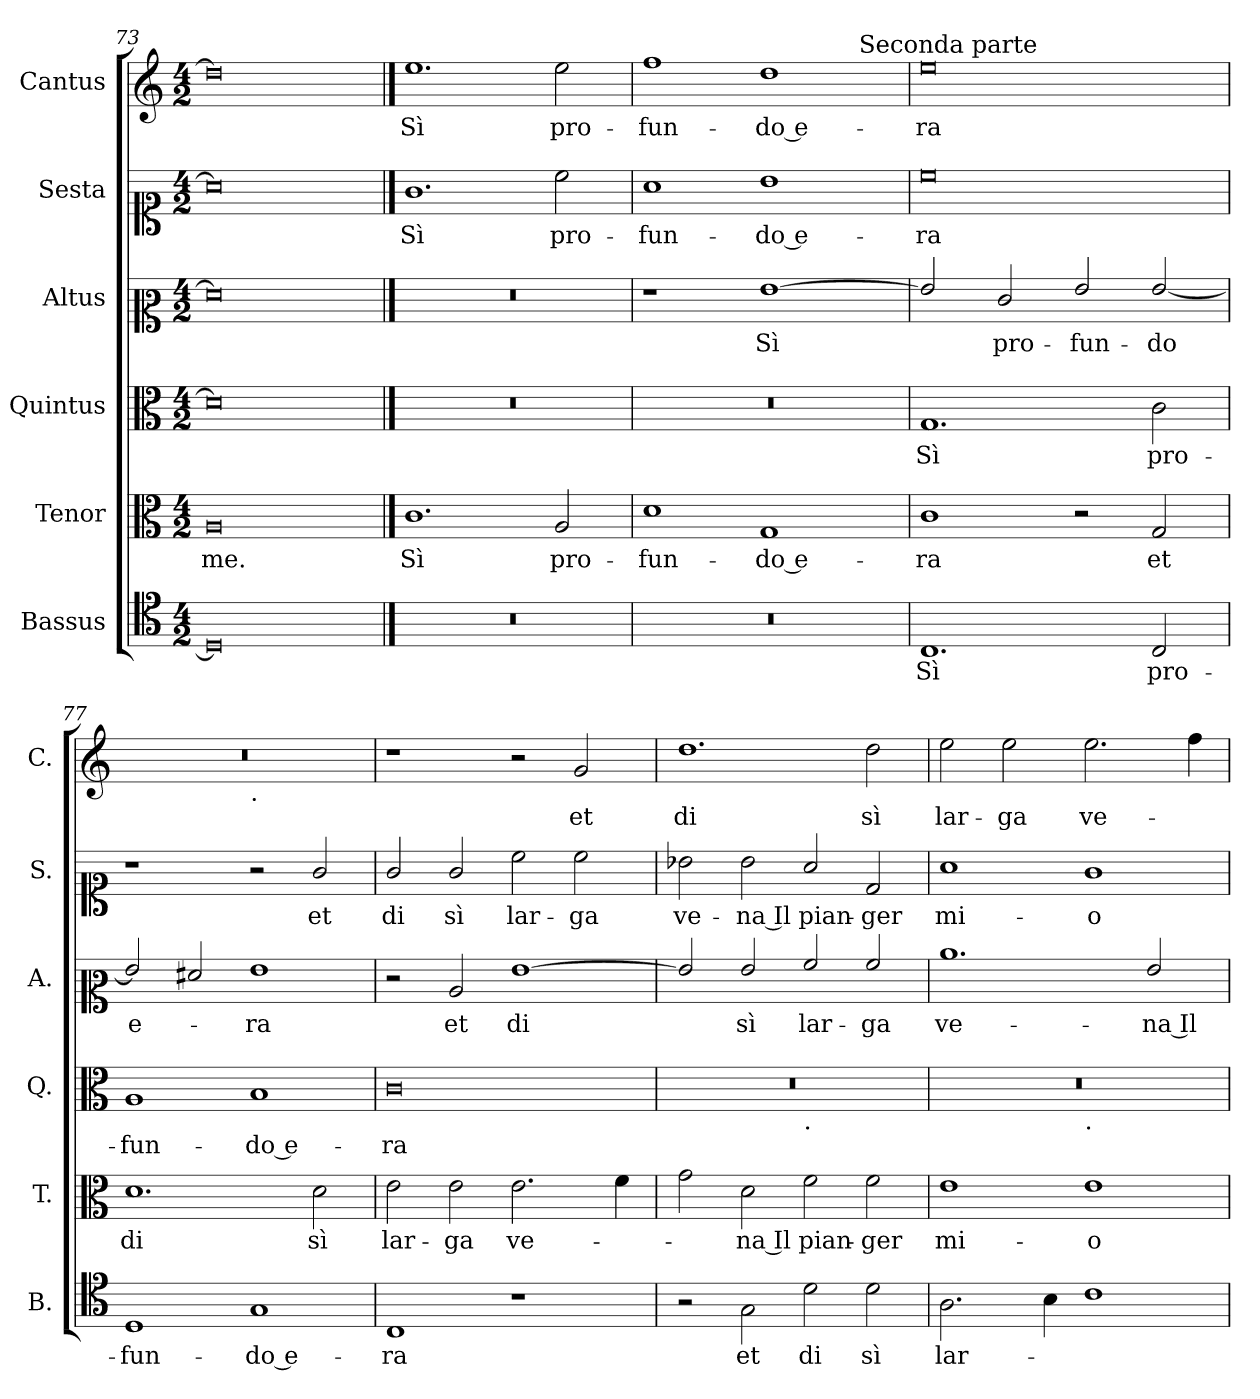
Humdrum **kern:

**kern	**text	**kern	**text	**kern	**text	**kern	**text	**kern	**text	**kern	**text
*part6	*part6	*part5	*part5	*part4	*part4	*part3	*part3	*part2	*part2	*part1	*part1
*staff6	*staff6	*staff5	*staff5	*staff4	*staff4	*staff3	*staff3	*staff2	*staff2	*staff1	*staff1
*I"Bassus	*	*I"Tenor	*	*I"Quintus	*	*I"Altus	*	*I"Sesta	*	*I"Cantus	*
*I'B.	*	*I'T.	*	*I'Q.	*	*I'A.	*	*I'S.	*	*I'C.	*
*clefC4	*	*clefC3	*	*clefC3	*	*clefC2	*	*clefC1	*	*clefG2	*
*k[]	*	*k[]	*	*k[]	*	*k[]	*	*k[]	*	*k[]	*
*M4/2	*	*M4/2	*	*M4/2	*	*M4/2	*	*M4/2	*	*M4/2	*
=73	=73	=73	=73	=73	=73	=73	=73	=73	=73	=73	=73
!	!	!	!LO:LY:b	!	!	!	!	!	!	!	!
0D]	.	0A	-me.	0d]	.	0f#]	.	0a]	.	0dd]	.
!!LO:PB:g=z
==74	==74	==74	==74	==74	==74	==74	==74	==74	==74	==74	==74
!	!	!	!LO:LY:b	!	!	!	!	!	!LO:LY:b	!	!LO:LY:b
0r	.	1.c	-Sì	0r	.	0r	.	1.g	Sì	1.ee	Sì
!	!	!	!LO:LY:b	!	!	!	!	!	!LO:LY:b	!	!LO:LY:b
.	.	2A/	pro-	.	.	.	.	2cc\	pro-	2ee\	pro-
=75	=75	=75	=75	=75	=75	=75	=75	=75	=75	=75	=75
!	!	!	!LO:LY:b	!	!	!	!	!	!LO:LY:b	!	!LO:LY:b
*	*	*	*	*	*	*	*	*	*	*^	*
0r	.	1d	-fun-	0r	.	1r	.	1a	-fun-	1ff	1..ryy	-fun-
!	!	!	!LO:LY:b	!	!	!	!LO:LY:b	!	!LO:LY:b	!	!	!LO:LY:b
.	.	1G	-do e-	.	.	[1g	Sì	1b	-do e-	1dd	.	-do e-
!	!	!	!	!	!	!	!	!	!	!	!LO:TX:a:t=Seconda parte	!
.	.	.	.	.	.	.	.	.	.	.	4ryy	.
=76	=76	=76	=76	=76	=76	=76	=76	=76	=76	=76	=76	=76
!	!LO:LY:b	!	!LO:LY:b	!	!LO:LY:b	!	!	!	!LO:LY:b	!	!	!LO:LY:b
*	*	*	*	*	*	*	*	*	*	*v	*v	*
1.C	Sì	1c	-ra	1.G	Sì	2g/]	.	0cc	-ra	0ee	-ra
!	!	!	!	!	!	!	!LO:LY:b	!	!	!	!
.	.	.	.	.	.	2e/	pro-	.	.	.	.
!	!	!	!	!	!	!	!LO:LY:b	!	!	!	!
.	.	2r	.	.	.	2g/	-fun-	.	.	.	.
!	!LO:LY:b	!	!LO:LY:b	!	!LO:LY:b	!	!LO:LY:b	!	!	!	!
2C/	pro-	2G/	et	2c\	pro-	[2g/	-do	.	.	.	.
=77	=77	=77	=77	=77	=77	=77	=77	=77	=77	=77	=77
!	!LO:LY:b	!	!LO:LY:b	!	!LO:LY:b	!	!LO:LY:b	!	!	!	!
*	*	*	*	*	*	*	*	*	*	*^	*
1D	-fun-	1.d	di	1A	-fun-	2g/]	e-	1r	.	0r	1ryy	.
.	.	.	.	.	.	2f#X/	.	.	.	.	.	.
!	!	!	!	!	!	!	!	!	!	!	!LO:TX:b:t=.	!
!	!LO:LY:b	!	!	!	!LO:LY:b	!	!LO:LY:b	!	!	!	!	!
1G	-do e-	.	.	1B	-do e-	1g	-ra	2r	.	.	1ryy	.
!	!	!	!LO:LY:b	!	!	!	!	!	!LO:LY:b	!	!	!
.	.	2d\	sì	.	.	.	.	2g/	et	.	.	.
=78	=78	=78	=78	=78	=78	=78	=78	=78	=78	=78	=78	=78
!	!LO:LY:b	!	!LO:LY:b	!	!LO:LY:b	!	!	!	!LO:LY:b	!	!	!
*	*	*	*	*	*	*	*	*	*	*v	*v	*
1C	-ra	2e\	lar-	0c	-ra	2r	.	2g/	di	1r	.
!	!	!	!LO:LY:b	!	!	!	!LO:LY:b	!	!LO:LY:b	!	!
.	.	2e\	-ga	.	.	2c/	et	2g/	sì	.	.
!	!	!	!LO:LY:b	!	!	!	!LO:LY:b	!	!LO:LY:b	!	!
1r	.	2.e\	ve-	.	.	[1g	di	2cc\	lar-	2r	.
!	!	!	!	!	!	!	!	!	!LO:LY:b	!	!LO:LY:b
.	.	.	.	.	.	.	.	2cc\	-ga	2g/	et
.	.	4f\	.	.	.	.	.	.	.	.	.
=79	=79	=79	=79	=79	=79	=79	=79	=79	=79	=79	=79
!	!	!	!	!	!	!	!	!	!LO:LY:b	!	!LO:LY:b
*	*	*	*	*^	*	*	*	*	*	*	*
2r	.	2g\	.	0r	1ryy	.	2g/]	.	2b-X\	ve-	1.dd	di
!	!LO:LY:b	!	!LO:LY:b	!	!	!	!	!LO:LY:b	!	!LO:LY:b	!	!
2G\	et	2d\	-na Il	.	.	.	2g/	sì	2b-\	-na Il	.	.
!	!	!	!	!	!LO:TX:b:t=.	!	!	!	!	!	!	!
!	!LO:LY:b	!	!LO:LY:b	!	!	!	!	!LO:LY:b	!	!LO:LY:b	!	!
2d\	di	2f\	pian-	.	1ryy	.	2a/	lar-	2a/	pian-	.	.
!	!LO:LY:b	!	!LO:LY:b	!	!	!	!	!LO:LY:b	!	!LO:LY:b	!	!LO:LY:b
2d\	sì	2f\	-ger	.	.	.	2a/	-ga	2d/	-ger	2dd\	sì
=80	=80	=80	=80	=80	=80	=80	=80	=80	=80	=80	=80	=80
!	!LO:LY:b	!	!LO:LY:b	!	!	!	!	!LO:LY:b	!	!LO:LY:b	!	!LO:LY:b
2.A\	lar-	1e	mi-	0r	1ryy	.	1.cc	ve-	1a	mi-	2ee\	lar-
!	!	!	!	!	!	!	!	!	!	!	!	!LO:LY:b
.	.	.	.	.	.	.	.	.	.	.	2ee\	-ga
4B\	.	.	.	.	.	.	.	.	.	.	.	.
!	!	!	!	!	!LO:TX:b:t=.	!	!	!	!	!	!	!
!	!	!	!LO:LY:b	!	!	!	!	!	!	!LO:LY:b	!	!LO:LY:b
1c	.	1e	-o	.	1ryy	.	.	.	1g	-o	2.ee\	ve-
!	!	!	!	!	!	!	!	!LO:LY:b	!	!	!	!
.	.	.	.	.	.	.	2g/	-na Il	.	.	.	.
.	.	.	.	.	.	.	.	.	.	.	4ff\	.
*	*	*	*	*v	*v	*	*	*	*	*	*	*
=	=	=	=	=	=	=	=	=	=	=	=
*-	*-	*-	*-	*-	*-	*-	*-	*-	*-	*-	*-
